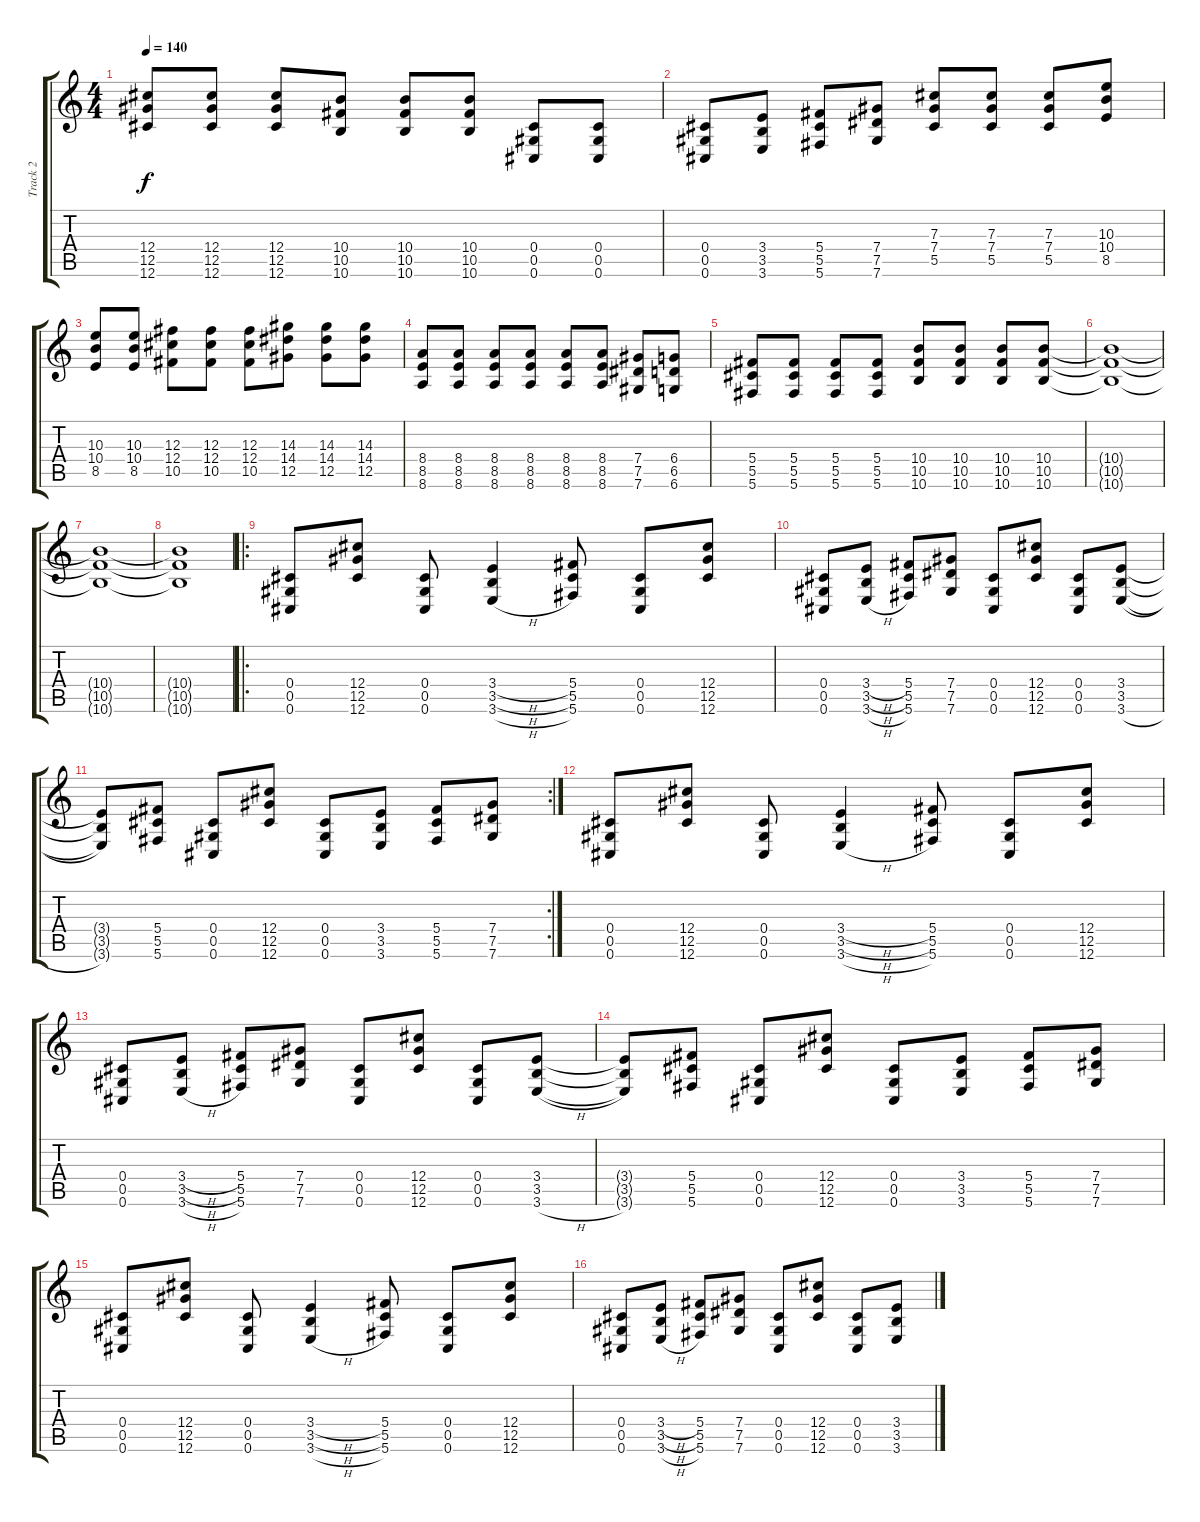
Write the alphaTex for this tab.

\track ("Track 2" "Track 2") {instrument distortionguitar}
\staff {score tabs}
\tuning (Eb4 Bb3 Gb3 Db3 Ab2 Db2) {hide}
\ts (4 4)
\tempo 140
\clef g2
\ks c
(12.4 12.5 12.6).8{dy f} (12.4 12.5 12.6).8 (12.4 12.5 12.6).8 (10.4 10.5 10.6).8 (10.4 10.5 10.6).8 (10.4 10.5 10.6).8 (0.4 0.5 0.6).8 (0.4 0.5 0.6).8 |
(0.4 0.5 0.6).8 (3.4 3.5 3.6).8 (5.4 5.5 5.6).8 (7.4 7.5 7.6).8 (7.3 7.4 5.5).8 (7.3 7.4 5.5).8 (7.3 7.4 5.5).8 (10.3 10.4 8.5).8 |
(10.3 10.4 8.5).8 (10.3 10.4 8.5).8 (12.3 12.4 10.5).8 (12.3 12.4 10.5).8 (12.3 12.4 10.5).8 (14.3 14.4 12.5).8 (14.3 14.4 12.5).8 (14.3 14.4 12.5).8 |
(8.4 8.5 8.6).8 (8.4 8.5 8.6).8 (8.4 8.5 8.6).8 (8.4 8.5 8.6).8 (8.4 8.5 8.6).8 (8.4 8.5 8.6).8 (7.4 7.5 7.6).8 (6.4 6.5 6.6).8 |
(5.4 5.5 5.6).8 (5.4 5.5 5.6).8 (5.4 5.5 5.6).8 (5.4 5.5 5.6).8 (10.4 10.5 10.6).8 (10.4 10.5 10.6).8 (10.4 10.5 10.6).8 (10.4 10.5 10.6).8 |
(10.4{t} 10.5{t} 10.6{t}).1 |
(10.4{t} 10.5{t} 10.6{t}).1 |
(10.4{t} 10.5{t} 10.6{t}).1 |
\ro
(0.4 0.5 0.6).8 (12.4 12.5 12.6).8 (0.4 0.5 0.6).8 (3.4{h} 3.5{h} 3.6{h}).4 (5.4 5.5 5.6).8 (0.4 0.5 0.6).8 (12.4 12.5 12.6).8 |
(0.4 0.5 0.6).8 (3.4{h} 3.5{h} 3.6{h}).8 (5.4 5.5 5.6).8 (7.4 7.5 7.6).8 (0.4 0.5 0.6).8 (12.4 12.5 12.6).8 (0.4 0.5 0.6).8 (3.4 3.5 3.6{h}).8 |
\rc 2
(3.4{t} 3.5{t} 3.6{t}).8 (5.4 5.5 5.6).8 (0.4 0.5 0.6).8 (12.4 12.5 12.6).8 (0.4 0.5 0.6).8 (3.4 3.5 3.6).8 (5.4 5.5 5.6).8 (7.4 7.5 7.6).8 |
(0.4 0.5 0.6).8 (12.4 12.5 12.6).8 (0.4 0.5 0.6).8 (3.4{h} 3.5{h} 3.6{h}).4 (5.4 5.5 5.6).8 (0.4 0.5 0.6).8 (12.4 12.5 12.6).8 |
(0.4 0.5 0.6).8 (3.4{h} 3.5{h} 3.6{h}).8 (5.4 5.5 5.6).8 (7.4 7.5 7.6).8 (0.4 0.5 0.6).8 (12.4 12.5 12.6).8 (0.4 0.5 0.6).8 (3.4 3.5 3.6{h}).8 |
(3.4{t} 3.5{t} 3.6{t}).8 (5.4 5.5 5.6).8 (0.4 0.5 0.6).8 (12.4 12.5 12.6).8 (0.4 0.5 0.6).8 (3.4 3.5 3.6).8 (5.4 5.5 5.6).8 (7.4 7.5 7.6).8 |
(0.4 0.5 0.6).8 (12.4 12.5 12.6).8 (0.4 0.5 0.6).8 (3.4{h} 3.5{h} 3.6{h}).4 (5.4 5.5 5.6).8 (0.4 0.5 0.6).8 (12.4 12.5 12.6).8 |
(0.4 0.5 0.6).8 (3.4{h} 3.5{h} 3.6{h}).8 (5.4 5.5 5.6).8 (7.4 7.5 7.6).8 (0.4 0.5 0.6).8 (12.4 12.5 12.6).8 (0.4 0.5 0.6).8 (3.4 3.5 3.6{h}).8
